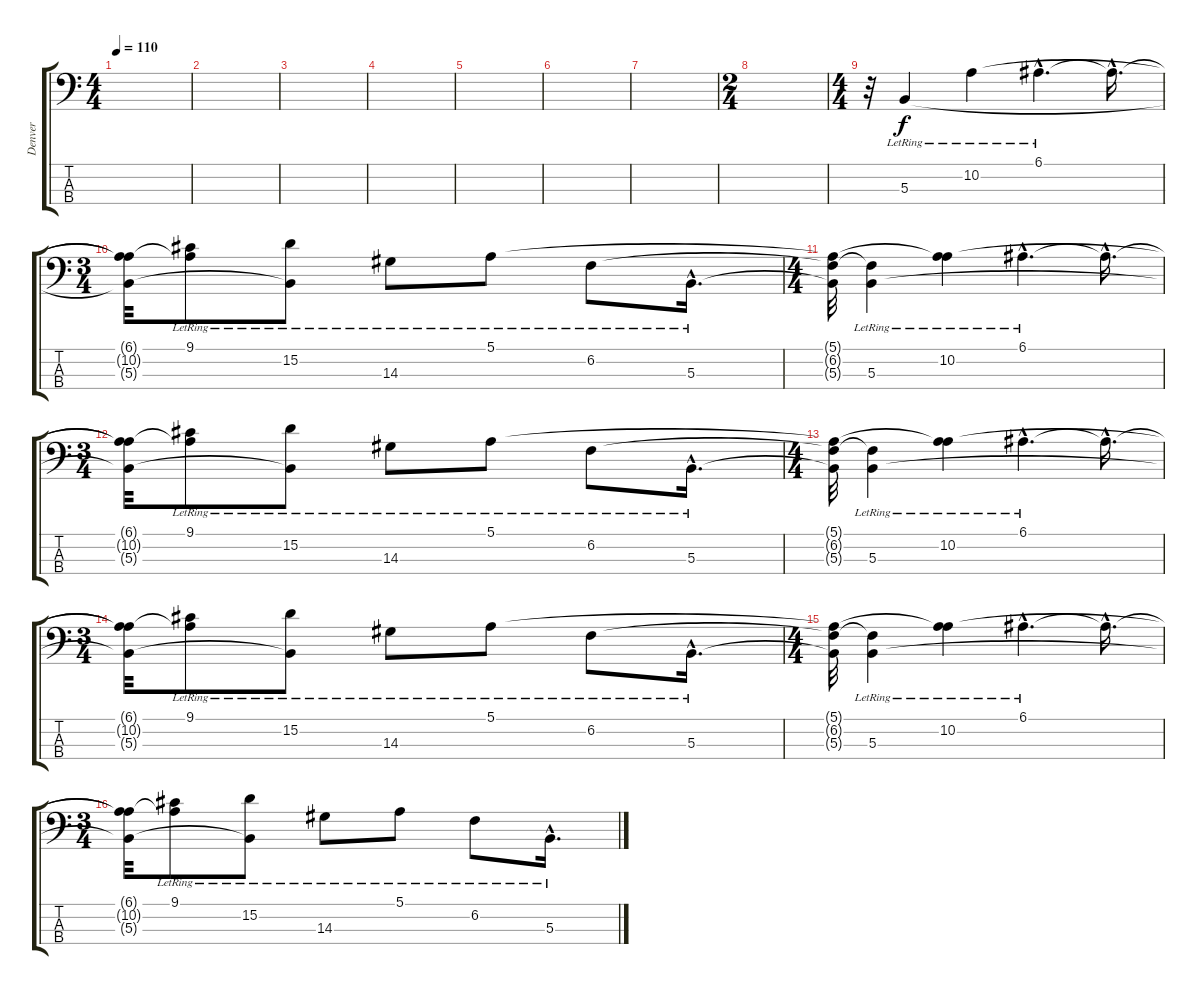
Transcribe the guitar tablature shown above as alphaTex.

\track ("Denver" "Denver") {instrument electricbasspick}
\staff {score tabs}
\tuning (E2 B1 Gb1 B0) {hide}
\ts (4 4)
\tempo 110
\clef f4
\ks c
|
|
|
|
|
|
|
\ts (2 4)
|
\ts (4 4)
r.32 5.3{lr}.4 10.2{lr}.4 6.1{hac lr}.4{d} 6.1{hac t}.16{d} |
\ts (3 4)
(6.1{t} 10.2{t} 5.3{t}).32 (9.1{lr} 10.2{t}).8 (15.2{lr} 5.3{t}).8 14.3{lr}.8 5.1{lr}.8 6.2{lr}.8 5.3{hac lr}.16{d} |
\ts (4 4)
(5.1{t} 6.2{t} 5.3{t}).32 (6.2{t} 5.3{lr}).4 (5.1{t} 10.2{lr}).4 6.1{hac lr}.4{d} 6.1{hac t}.16{d} |
\ts (3 4)
(6.1{t} 10.2{t} 5.3{t}).32 (9.1{lr} 10.2{t}).8 (15.2{lr} 5.3{t}).8 14.3{lr}.8 5.1{lr}.8 6.2{lr}.8 5.3{hac lr}.16{d} |
\ts (4 4)
(5.1{t} 6.2{t} 5.3{t}).32 (6.2{t} 5.3{lr}).4 (5.1{t} 10.2{lr}).4 6.1{hac lr}.4{d} 6.1{hac t}.16{d} |
\ts (3 4)
(6.1{t} 10.2{t} 5.3{t}).32 (9.1{lr} 10.2{t}).8 (15.2{lr} 5.3{t}).8 14.3{lr}.8 5.1{lr}.8 6.2{lr}.8 5.3{hac lr}.16{d} |
\ts (4 4)
(5.1{t} 6.2{t} 5.3{t}).32 (6.2{t} 5.3{lr}).4 (5.1{t} 10.2{lr}).4 6.1{hac lr}.4{d} 6.1{hac t}.16{d} |
\ts (3 4)
(6.1{t} 10.2{t} 5.3{t}).32 (9.1{lr} 10.2{t}).8 (15.2{lr} 5.3{t}).8 14.3{lr}.8 5.1{lr}.8 6.2{lr}.8 5.3{hac lr}.16{d}
